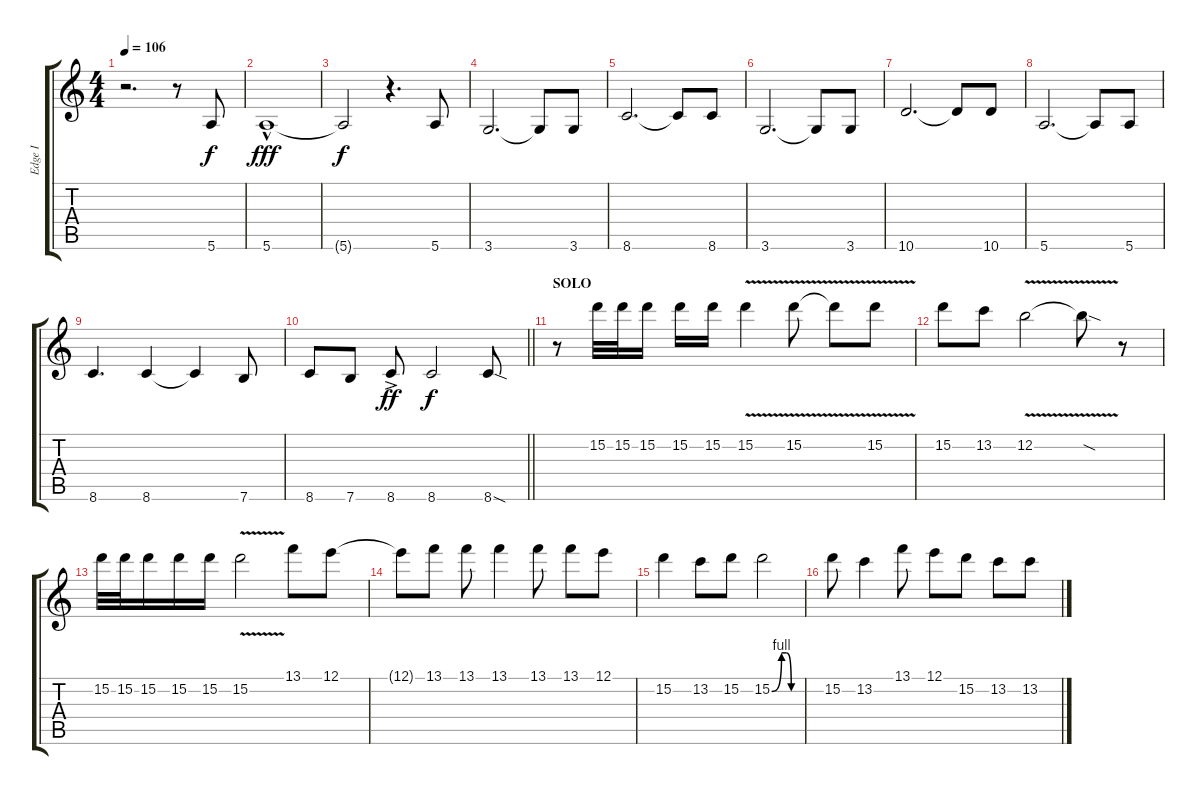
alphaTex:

\track ("Edge I" "Edge I") {solo instrument overdrivenguitar}
\staff {score tabs}
\tuning (E4 B3 G3 D3 A2 E2) {hide}
\ts (4 4)
\tempo 106
\clef g2
\ks c
r.2{d dy f} r.8 5.6.8 |
5.6{hac}.1{dy fff} |
5.6{t}.2{dy f} r.4{d} 5.6.8 |
3.6.2{d} 3.6{t}.8 3.6.8 |
8.6.2{d} 8.6{t}.8 8.6.8 |
3.6.2{d} 3.6{t}.8 3.6.8 |
10.6.2{d} 10.6{t}.8 10.6.8 |
5.6.2{d} 5.6{t}.8 5.6.8 |
8.6.4{d} 8.6.4 8.6{t}.4 7.6.8 |
\barLineRight lightlight
8.6.8 7.6.8 8.6{ac}.8{dy ff} 8.6.2{dy f} 8.6{sod}.8 |
\section ("" "SOLO")
r.8{volume 12 balance 8 instrument overdrivenguitar} 15.2.32 15.2.32 15.2.16 15.2.16 15.2.16 15.2{v}.4 15.2{v}.8 15.2{t}.8 15.2{v}.8 |
15.2.8 13.2.8 12.2{v}.2 12.2{sod t}.8 r.8 |
15.2.32 15.2.32 15.2.16 15.2.16 15.2.16 15.2{v}.2 13.1.8 12.1.8 |
12.1{t}.8 13.1.8 13.1.8 13.1.4 13.1.8 13.1.8 12.1.8 |
15.2.4 13.2.8 15.2.8 15.2{be (custom 0 0 20 4 30 4 40 0 51 0 55 0 60 0)}.2 |
15.2.8 13.2.4 13.1.8 12.1.8 15.2.8 13.2.8 13.2.8
